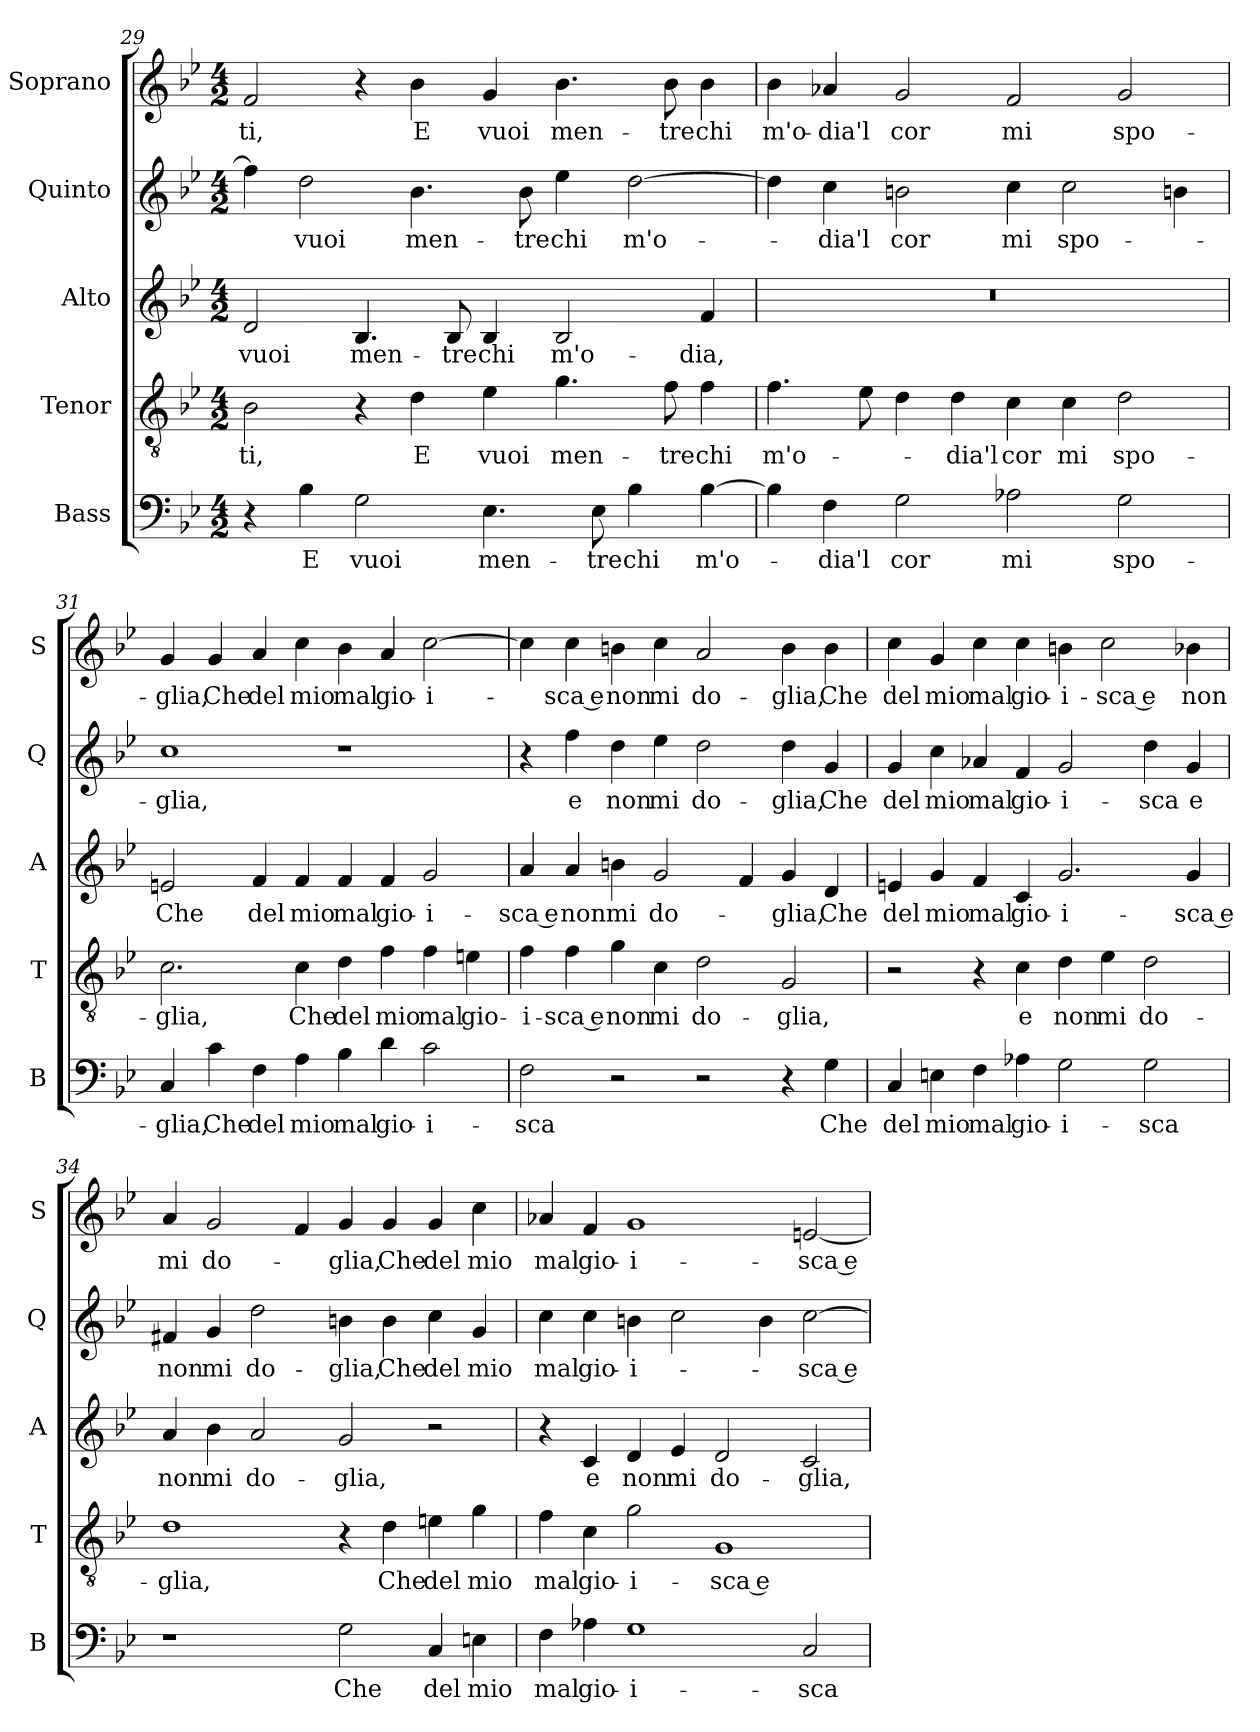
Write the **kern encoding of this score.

**kern	**text	**kern	**text	**kern	**text	**kern	**text	**kern	**text
*part5	*part5	*part4	*part4	*part3	*part3	*part2	*part2	*part1	*part1
*staff5	*staff5	*staff4	*staff4	*staff3	*staff3	*staff2	*staff2	*staff1	*staff1
*I"Bass	*	*I"Tenor	*	*I"Alto	*	*I"Quinto	*	*I"Soprano	*
*I'B	*	*I'T	*	*I'A	*	*I'Q	*	*I'S	*
*clefF4	*	*clefGv2	*	*clefG2	*	*clefG2	*	*clefG2	*
*k[b-e-]	*	*k[b-e-]	*	*k[b-e-]	*	*k[b-e-]	*	*k[b-e-]	*
*B-:	*	*B-:	*	*B-:	*	*B-:	*	*B-:	*
*M4/2	*	*M4/2	*	*M4/2	*	*M4/2	*	*M4/2	*
=29	=29	=29	=29	=29	=29	=29	=29	=29	=29
!	!	!	!LO:LY:b	!	!LO:LY:b	!	!	!	!LO:LY:b
4r	.	2B-\	-ti,	2d/	vuoi	4ff\]	.	2f/	-ti,
!	!LO:LY:b	!	!	!	!	!	!LO:LY:b	!	!
4B-\	E	.	.	.	.	2dd\	vuoi	.	.
!	!LO:LY:b	!	!	!	!LO:LY:b	!	!	!	!
2G\	vuoi	4r	.	4.B-/	men-	.	.	4r	.
!	!	!	!LO:LY:b	!	!	!	!LO:LY:b	!	!LO:LY:b
.	.	4d\	E	.	.	4.b-\	men-	4b-\	E
!	!	!	!	!	!LO:LY:b	!	!	!	!
.	.	.	.	8B-/	-tre	.	.	.	.
!	!LO:LY:b	!	!LO:LY:b	!	!LO:LY:b	!	!	!	!LO:LY:b
4.E-\	men-	4e-\	vuoi	4B-/	chi	.	.	4g/	vuoi
!	!	!	!	!	!	!	!LO:LY:b	!	!
.	.	.	.	.	.	8b-\	-tre	.	.
!	!	!	!LO:LY:b	!	!LO:LY:b	!	!LO:LY:b	!	!LO:LY:b
.	.	4.g\	men-	2B-/	m'o-	4ee-\	chi	4.b-\	men-
!	!LO:LY:b	!	!	!	!	!	!	!	!
8E-\	-tre	.	.	.	.	.	.	.	.
!	!LO:LY:b	!	!	!	!	!	!LO:LY:b	!	!
4B-\	chi	.	.	.	.	[2dd\	m'o-	.	.
!	!	!	!LO:LY:b	!	!	!	!	!	!LO:LY:b
.	.	8f\	-tre	.	.	.	.	8b-\	-tre
!	!LO:LY:b	!	!LO:LY:b	!	!LO:LY:b	!	!	!	!LO:LY:b
[4B-\	m'o-	4f\	chi	4f/	-dia,	.	.	4b-\	chi
!!LO:LB:g=z
=30	=30	=30	=30	=30	=30	=30	=30	=30	=30
!	!	!	!LO:LY:b	!	!	!	!	!	!LO:LY:b
4B-\]	.	4.f\	m'o-	0r	.	4dd\]	.	4b-\	m'o-
!	!LO:LY:b	!	!	!	!	!	!LO:LY:b	!	!LO:LY:b
4F\	-dia'l	.	.	.	.	4cc\	-dia'l	4a-X/	-dia'l
.	.	8e-\	.	.	.	.	.	.	.
!	!LO:LY:b	!	!	!	!	!	!LO:LY:b	!	!LO:LY:b
2G\	cor	4d\	.	.	.	2bn\	cor	2g/	cor
!	!	!	!LO:LY:b	!	!	!	!	!	!
.	.	4d\	-dia'l	.	.	.	.	.	.
!	!LO:LY:b	!	!LO:LY:b	!	!	!	!LO:LY:b	!	!LO:LY:b
2A-X\	mi	4c\	cor	.	.	4cc\	mi	2f/	mi
!	!	!	!LO:LY:b	!	!	!	!LO:LY:b	!	!
.	.	4c\	mi	.	.	2cc\	spo-	.	.
!	!LO:LY:b	!	!LO:LY:b	!	!	!	!	!	!LO:LY:b
2G\	spo-	2d\	spo-	.	.	.	.	2g/	spo-
.	.	.	.	.	.	4bni\	.	.	.
=31	=31	=31	=31	=31	=31	=31	=31	=31	=31
!	!LO:LY:b	!	!LO:LY:b	!	!LO:LY:b	!	!LO:LY:b	!	!LO:LY:b
4C/	-glia,	2.c\	-glia,	2en/	Che	1cc	-glia,	4g/	-glia,
!	!LO:LY:b	!	!	!	!	!	!	!	!LO:LY:b
4c\	Che	.	.	.	.	.	.	4g/	Che
!	!LO:LY:b	!	!	!	!LO:LY:b	!	!	!	!LO:LY:b
4F\	del	.	.	4f/	del	.	.	4a/	del
!	!LO:LY:b	!	!LO:LY:b	!	!LO:LY:b	!	!	!	!LO:LY:b
4A\	mio	4c\	Che	4f/	mio	.	.	4cc\	mio
!	!LO:LY:b	!	!LO:LY:b	!	!LO:LY:b	!	!	!	!LO:LY:b
4B-\	mal	4d\	del	4f/	mal	1r	.	4b-\	mal
!	!LO:LY:b	!	!LO:LY:b	!	!LO:LY:b	!	!	!	!LO:LY:b
4d\	gio-	4f\	mio	4f/	gio-	.	.	4a/	gio-
!	!LO:LY:b	!	!LO:LY:b	!	!LO:LY:b	!	!	!	!LO:LY:b
2c\	-i-	4f\	mal	2g/	-i-	.	.	[2cc\	-i-
!	!	!	!LO:LY:b	!	!	!	!	!	!
.	.	4en\	gio-	.	.	.	.	.	.
=32	=32	=32	=32	=32	=32	=32	=32	=32	=32
!	!LO:LY:b	!	!LO:LY:b	!	!LO:LY:b	!	!	!	!
2F\	-sca	4f\	-i-	4a/	-sca e	4r	.	4cc\]	.
!	!	!	!LO:LY:b	!	!LO:LY:b	!	!LO:LY:b	!	!LO:LY:b
.	.	4f\	-sca e	4a/	non	4ff\	e	4cc\	-sca e
!	!	!	!LO:LY:b	!	!LO:LY:b	!	!LO:LY:b	!	!LO:LY:b
2r	.	4g\	non	4bn\	mi	4dd\	non	4bn\	non
!	!	!	!LO:LY:b	!	!LO:LY:b	!	!LO:LY:b	!	!LO:LY:b
.	.	4c\	mi	2g/	do-	4ee-\	mi	4cc\	mi
!	!	!	!LO:LY:b	!	!	!	!LO:LY:b	!	!LO:LY:b
2r	.	2d\	do-	.	.	2dd\	do-	2a/	do-
.	.	.	.	4f/	.	.	.	.	.
!	!	!	!LO:LY:b	!	!LO:LY:b	!	!LO:LY:b	!	!LO:LY:b
4r	.	2G/	-glia,	4g/	-glia,	4dd\	-glia,	4b\	-glia,
!	!LO:LY:b	!	!	!	!LO:LY:b	!	!LO:LY:b	!	!LO:LY:b
4G\	Che	.	.	4d/	Che	4g/	Che	4b\	Che
!!LO:PB:g=z
=33	=33	=33	=33	=33	=33	=33	=33	=33	=33
!	!LO:LY:b	!	!	!	!LO:LY:b	!	!LO:LY:b	!	!LO:LY:b
4C/	del	2r	.	4en/	del	4g/	del	4cc\	del
!	!LO:LY:b	!	!	!	!LO:LY:b	!	!LO:LY:b	!	!LO:LY:b
4En\	mio	.	.	4g/	mio	4cc\	mio	4g/	mio
!	!LO:LY:b	!	!	!	!LO:LY:b	!	!LO:LY:b	!	!LO:LY:b
4F\	mal	4r	.	4f/	mal	4a-X/	mal	4cc\	mal
!	!LO:LY:b	!	!LO:LY:b	!	!LO:LY:b	!	!LO:LY:b	!	!LO:LY:b
4A-X\	gio-	4c\	e	4c/	gio-	4f/	gio-	4cc\	gio-
!	!LO:LY:b	!	!LO:LY:b	!	!LO:LY:b	!	!LO:LY:b	!	!LO:LY:b
2G\	-i-	4d\	non	2.g/	-i-	2g/	-i-	4bn\	-i-
!	!	!	!LO:LY:b	!	!	!	!	!	!LO:LY:b
.	.	4e-\	mi	.	.	.	.	2cc\	-sca e
!	!LO:LY:b	!	!LO:LY:b	!	!	!	!LO:LY:b	!	!
2G\	-sca	2d\	do-	.	.	4dd\	-sca	.	.
!	!	!	!	!	!LO:LY:b	!	!LO:LY:b	!	!LO:LY:b
.	.	.	.	4g/	-sca e	4g/	e	4b-X\	non
=34	=34	=34	=34	=34	=34	=34	=34	=34	=34
!	!	!	!LO:LY:b	!	!LO:LY:b	!	!LO:LY:b	!	!LO:LY:b
1r	.	1d	-glia,	4a/	non	4f#X/	non	4a/	mi
!	!	!	!	!	!LO:LY:b	!	!LO:LY:b	!	!LO:LY:b
.	.	.	.	4b-\	mi	4g/	mi	2g/	do-
!	!	!	!	!	!LO:LY:b	!	!LO:LY:b	!	!
.	.	.	.	2a/	do-	2dd\	do-	.	.
.	.	.	.	.	.	.	.	4f/	.
!	!LO:LY:b	!	!	!	!LO:LY:b	!	!LO:LY:b	!	!LO:LY:b
2G\	Che	4r	.	2g/	-glia,	4bn\	-glia,	4g/	-glia,
!	!	!	!LO:LY:b	!	!	!	!LO:LY:b	!	!LO:LY:b
.	.	4d\	Che	.	.	4b\	Che	4g/	Che
!	!LO:LY:b	!	!LO:LY:b	!	!	!	!LO:LY:b	!	!LO:LY:b
4C/	del	4en\	del	2r	.	4cc\	del	4g/	del
!	!LO:LY:b	!	!LO:LY:b	!	!	!	!LO:LY:b	!	!LO:LY:b
4En\	mio	4g\	mio	.	.	4g/	mio	4cc\	mio
=35	=35	=35	=35	=35	=35	=35	=35	=35	=35
!	!LO:LY:b	!	!LO:LY:b	!	!	!	!LO:LY:b	!	!LO:LY:b
4F\	mal	4f\	mal	4r	.	4cc\	mal	4a-X/	mal
!	!LO:LY:b	!	!LO:LY:b	!	!LO:LY:b	!	!LO:LY:b	!	!LO:LY:b
4A-X\	gio-	4c\	gio-	4c/	e	4cc\	gio-	4f/	gio-
!	!LO:LY:b	!	!LO:LY:b	!	!LO:LY:b	!	!LO:LY:b	!	!LO:LY:b
1G	-i-	2g\	-i-	4d/	non	4bn\	-i-	1g	-i-
!	!	!	!	!	!LO:LY:b	!	!	!	!
.	.	.	.	4e-/	mi	2cc\	.	.	.
!	!	!	!LO:LY:b	!	!LO:LY:b	!	!	!	!
.	.	1G	-sca e	2d/	do-	.	.	.	.
.	.	.	.	.	.	4b\	.	.	.
!	!LO:LY:b	!	!	!	!LO:LY:b	!	!LO:LY:b	!	!LO:LY:b
2C/	-sca	.	.	2c/	-glia,	[2cc\	-sca e	[2en/	-sca e
=	=	=	=	=	=	=	=	=	=
*-	*-	*-	*-	*-	*-	*-	*-	*-	*-
